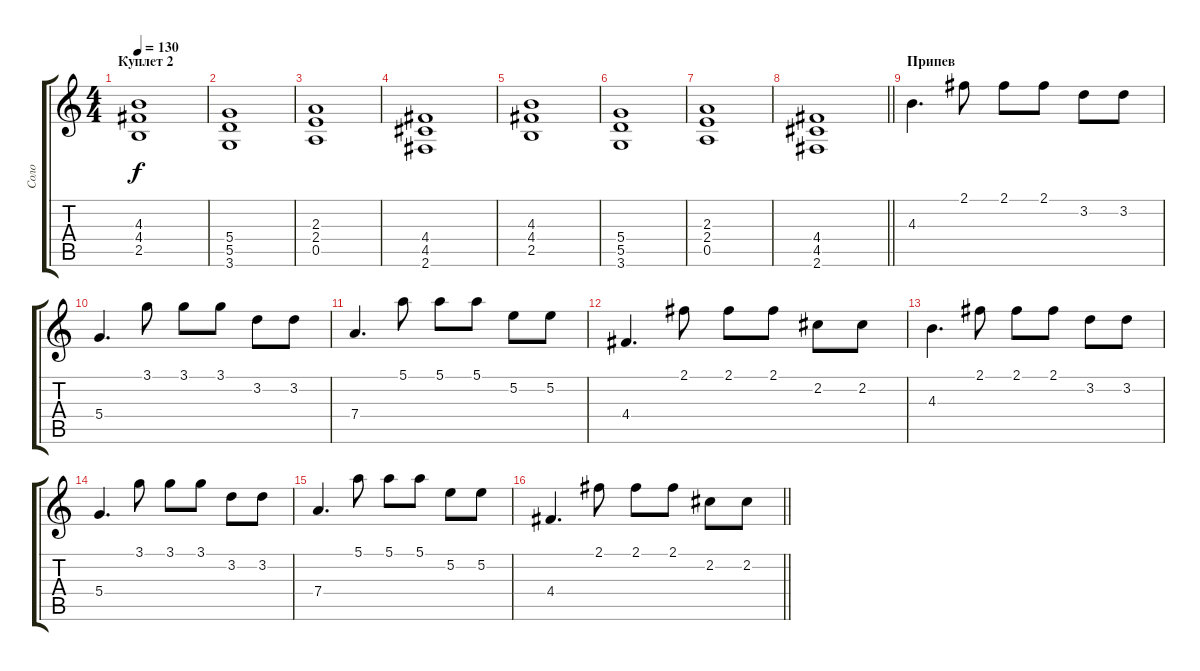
\track ("Соло" "Соло") {instrument overdrivenguitar}
\staff {score tabs}
\tuning (E4 B3 G3 D3 A2 E2) {hide}
\ts (4 4)
\section ("" "Куплет 2")
\tempo 130
\clef g2
\ks c
(4.3 4.4 2.5).1{dy f} |
(5.4 5.5 3.6).1 |
(2.3 2.4 0.5).1 |
(4.4 4.5 2.6).1 |
(4.3 4.4 2.5).1 |
(5.4 5.5 3.6).1 |
(2.3 2.4 0.5).1 |
\barLineRight lightlight
(4.4 4.5 2.6).1 |
\section ("" "Припев")
4.3.4{d} 2.1.8 2.1.8 2.1.8 3.2.8 3.2.8 |
5.4.4{d} 3.1.8 3.1.8 3.1.8 3.2.8 3.2.8 |
7.4.4{d} 5.1.8 5.1.8 5.1.8 5.2.8 5.2.8 |
4.4.4{d} 2.1.8 2.1.8 2.1.8 2.2.8 2.2.8 |
4.3.4{d} 2.1.8 2.1.8 2.1.8 3.2.8 3.2.8 |
5.4.4{d} 3.1.8 3.1.8 3.1.8 3.2.8 3.2.8 |
7.4.4{d} 5.1.8 5.1.8 5.1.8 5.2.8 5.2.8 |
\barLineRight lightlight
4.4.4{d} 2.1.8 2.1.8 2.1.8 2.2.8 2.2.8
